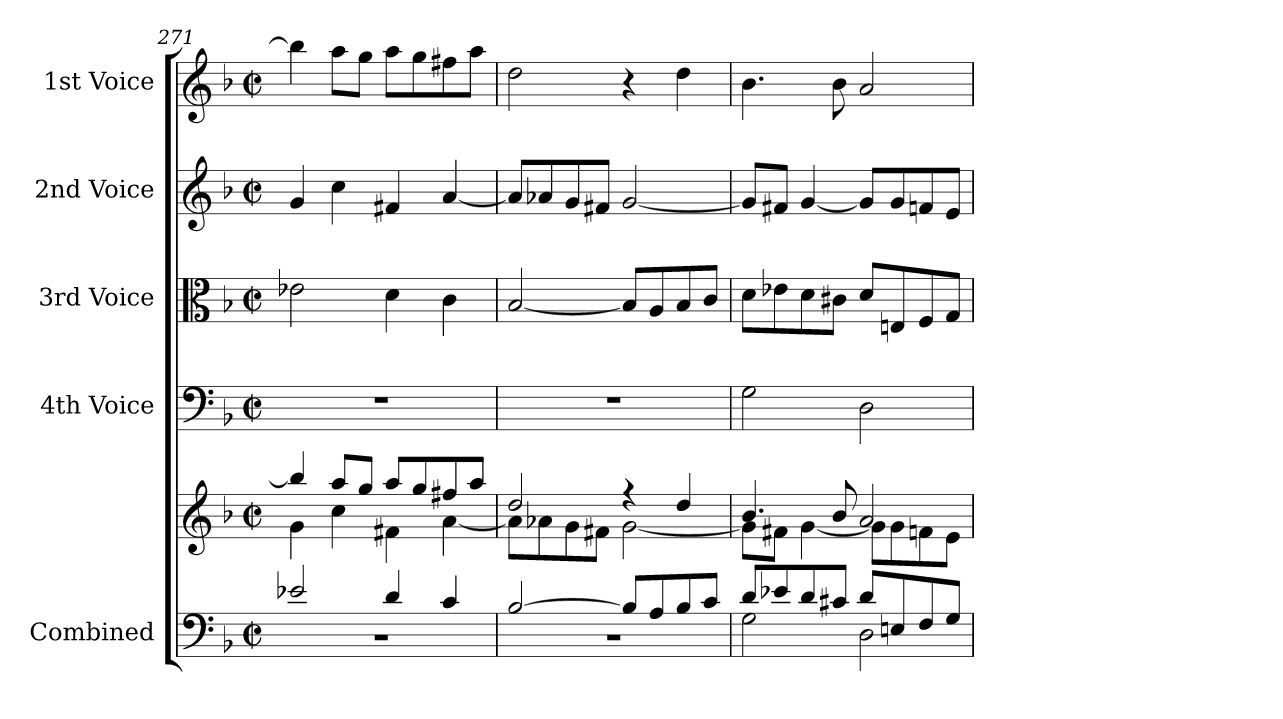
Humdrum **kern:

**kern	**kern	**kern	**kern	**kern	**kern
*part5	*part5	*part4	*part3	*part2	*part1
*staff6	*staff5	*staff4	*staff3	*staff2	*staff1
*I"Combined	*	*I"4th Voice	*I"3rd Voice	*I"2nd Voice	*I"1st Voice
*clefF4	*clefG2	*clefF4	*clefC3	*clefG2	*clefG2
*k[b-]	*k[b-]	*k[b-]	*k[b-]	*k[b-]	*k[b-]
*M2/2	*M2/2	*M2/2	*M2/2	*M2/2	*M2/2
*met(c|)	*met(c|)	*met(c|)	*met(c|)	*met(c|)	*met(c|)
=271	=271	=271	=271	=271	=271
*^	*^	*	*	*	*
2e-X/	1r	4bb-/]	4g\	1r	2e-X\	4g/	4bb-\]
.	.	8aa/L	4cc\	.	.	4cc\	8aa\L
.	.	8gg/J	.	.	.	.	8gg\J
4d/	.	8aa/L	4f#X\	.	4d\	4f#X/	8aa\L
.	.	8gg/	.	.	.	.	8gg\
4c/	.	8ff#X/	[4a\	.	4c\	[4a/	8ff#X\
.	.	8aa/J	.	.	.	.	8aa\J
!!LO:PB:g=z
=272	=272	=272	=272	=272	=272	=272	=272
[2B-/	1r	2dd/	8a\L]	1r	[2B-/	8a/L]	2dd\
.	.	.	8a-X\	.	.	8a-X/	.
.	.	.	8g\	.	.	8g/	.
.	.	.	8f#X\J	.	.	8f#X/J	.
8B-/L]	.	4r	[2g\	.	8B-/L]	[2g/	4r
8A/	.	.	.	.	8A/	.	.
8B-/	.	4dd/	.	.	8B-/	.	4dd\
8c/J	.	.	.	.	8c/J	.	.
=273	=273	=273	=273	=273	=273	=273	=273
8d/L	2G\	4.b-/	8g\L]	2G\	8d\L	8g/L]	4.b-\
8e-X/	.	.	8f#X\J	.	8e-X\	8f#X/J	.
8d/	.	.	[4g\	.	8d\	[4g/	.
8c#X/J	.	8b-/	.	.	8c#X\J	.	8b-\
8d/L	2D\	2a/	8g\L]	2D\	8d/L	8g/L]	2a/
8En/	.	.	8g\	.	8En/	8g/	.
8F/	.	.	8fn\	.	8F/	8fn/	.
8G/J	.	.	8e\J	.	8G/J	8e/J	.
*v	*v	*	*	*	*	*	*
*	*v	*v	*	*	*	*
=	=	=	=	=	=
*-	*-	*-	*-	*-	*-
